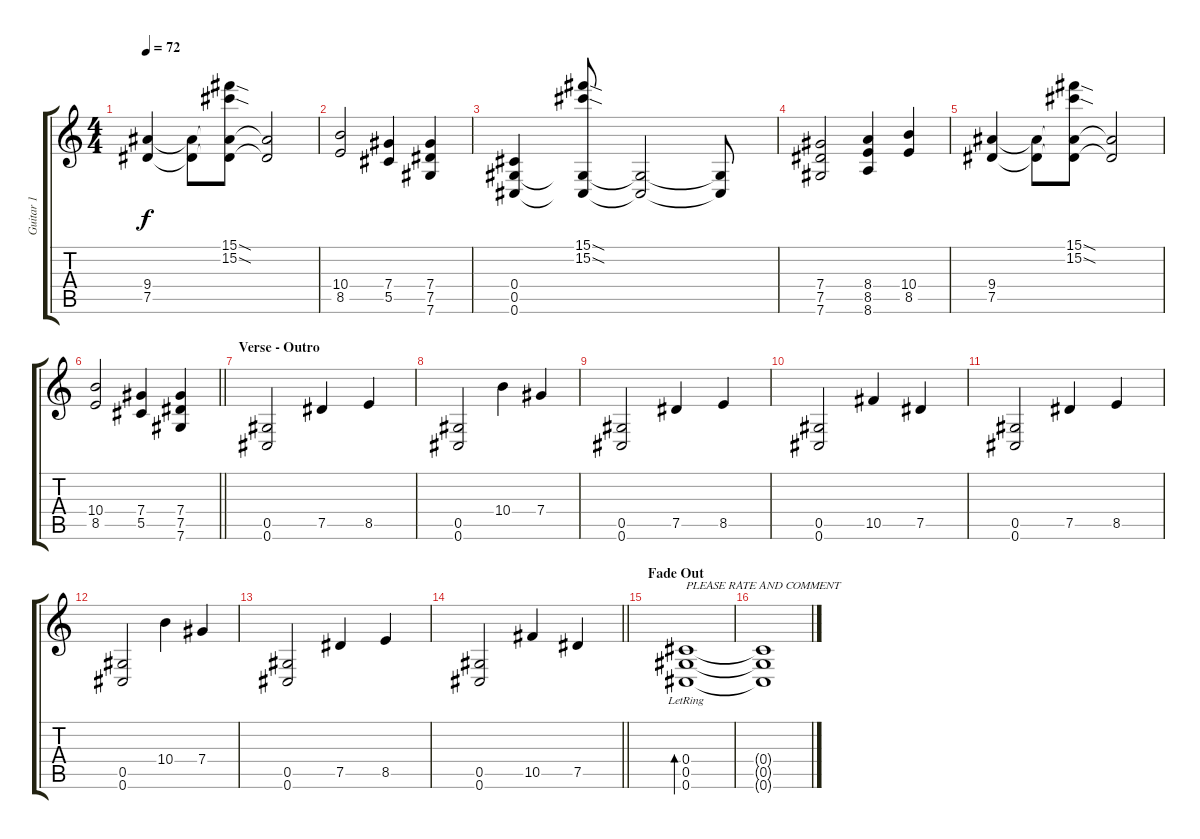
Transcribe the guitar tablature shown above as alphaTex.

\track ("Guitar 1" "Guitar 1") {instrument electricguitarclean}
\staff {score tabs}
\tuning (Eb4 Bb3 Gb3 Db3 Ab2 Db2) {hide}
\ts (4 4)
\tempo 72
\clef g2
\ks c
(9.4 7.5).4{dy f} (9.4{t} 7.5{t}).8 (15.1{sod} 15.2{sod} 9.4{t} 7.5{t}).8 (9.4{t} 7.5{t}).2 |
(10.4 8.5).2 (7.4 5.5).4 (7.4 7.5 7.6).4 |
(0.4 0.5 0.6).4 (15.1{sod} 15.2{sod} 0.5{t} 0.6{t}).8 (0.5{t} 0.6{t}).2 (0.5{t} 0.6{t}).8 |
(7.4 7.5 7.6).2 (8.4 8.5 8.6).4 (10.4 8.5).4 |
(9.4 7.5).4 (9.4{t} 7.5{t}).8 (15.1{sod} 15.2{sod} 9.4{t} 7.5{t}).8 (9.4{t} 7.5{t}).2 |
\barLineRight lightlight
(10.4 8.5).2 (7.4 5.5).4 (7.4 7.5 7.6).4 |
\section ("" "Verse - Outro")
(0.5 0.6).2 7.5.4 8.5.4 |
(0.5 0.6).2 10.4.4 7.4.4 |
(0.5 0.6).2 7.5.4 8.5.4 |
(0.5 0.6).2 10.5.4 7.5.4 |
(0.5 0.6).2 7.5.4 8.5.4 |
(0.5 0.6).2 10.4.4 7.4.4 |
(0.5 0.6).2 7.5.4 8.5.4 |
\barLineRight lightlight
(0.5 0.6).2 10.5.4 7.5.4 |
\section ("" "Fade Out")
(0.4 0.5 0.6{lr}).1{bd 240 txt "PLEASE RATE AND COMMENT" instrument electricguitarclean} |
(0.4{t} 0.5{t} 0.6{t}).1
